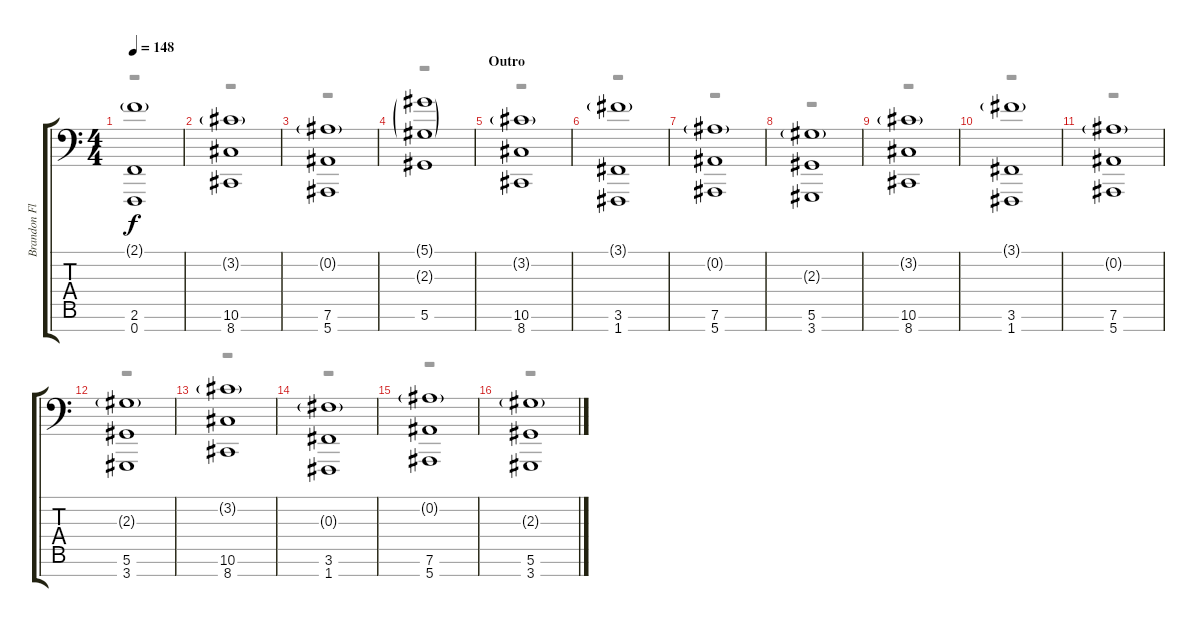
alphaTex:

\track ("Brandon Flowers - Synthesizer 1" "Brandon Fl") {instrument lead2sawtooth}
\staff {score tabs}
\tuning (Eb4 Bb3 Gb3 Db3 Ab2 Eb2 F1) {hide}
\voice
\ts (4 4)
\tempo 148
\clef f4
\ks c
(2.1{g} 2.6 0.7).1{dy f} |
(3.2{g} 10.6 8.7).1 |
(0.2{g} 7.6 5.7).1 |
(5.1{g} 2.3{g} 5.6).1 |
\section ("" "Outro")
(3.2{g} 10.6 8.7).1 |
(3.1{g} 3.6 1.7).1 |
(0.2{g} 7.6 5.7).1 |
(2.3{g} 5.6 3.7).1 |
(3.2{g} 10.6 8.7).1 |
(3.1{g} 3.6 1.7).1 |
(0.2{g} 7.6 5.7).1 |
(2.3{g} 5.6 3.7).1 |
(3.2{g} 10.6 8.7).1 |
(0.3{g} 3.6 1.7).1 |
(0.2{g} 7.6 5.7).1 |
(2.3{g} 5.6 3.7).1
\voice
\clef f4
\ottava regular
\simile none
\ks c
r.1{dy f} |
r.1 |
r.1 |
r.1 |
r.1 |
r.1 |
r.1 |
r.1 |
r.1 |
r.1 |
r.1 |
r.1 |
r.1 |
r.1 |
r.1 |
r.1
